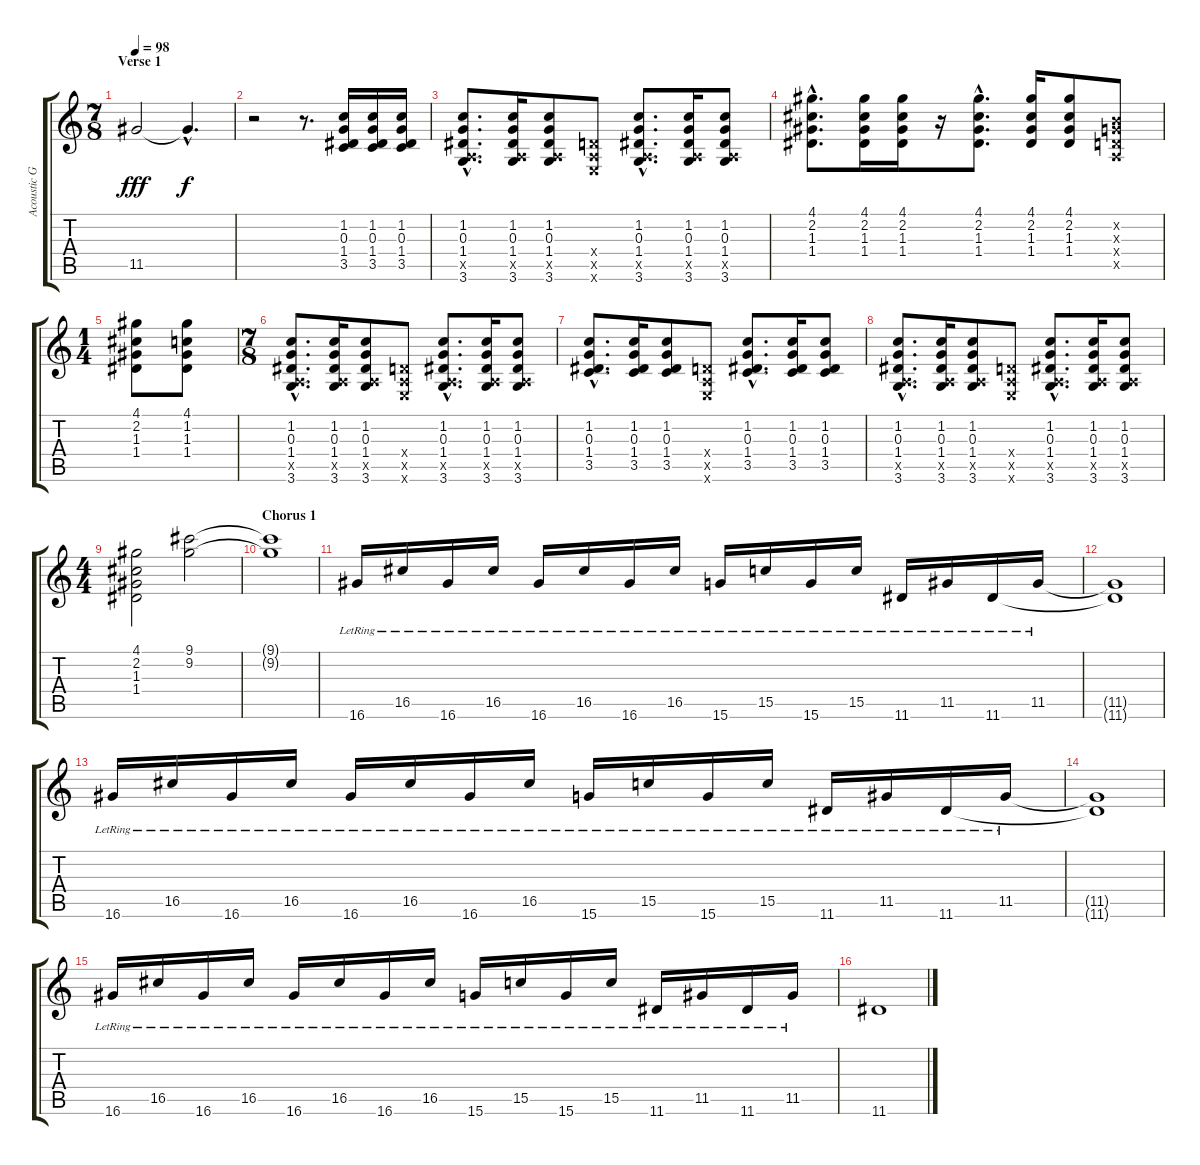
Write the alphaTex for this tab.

\track ("Acoustic Guitar" "Acoustic G") {instrument acousticguitarsteel}
\staff {score tabs}
\tuning (E4 B3 G3 D3 A2 E2) {hide}
\ts (7 8)
\section ("" "Verse 1")
\tempo 98
\clef g2
\ks c
11.5.2{dy fff} 11.5{hac t}.4{d dy f} |
r.2 r.8{d} (1.2 0.3 1.4 3.5).16 (1.2 0.3 1.4 3.5).16 (1.2 0.3 1.4 3.5).16 |
(1.2{hac} 0.3{hac} 1.4{hac} 0.5{hac x} 3.6{hac}).8{d} (1.2 0.3 1.4 0.5{x} 3.6).16 (1.2 0.3 1.4 0.5{x} 3.6).8 (0.4{x} 0.5{x} 0.6{x}).8 (1.2{hac} 0.3{hac} 1.4{hac} 0.5{hac x} 3.6{hac}).8{d} (1.2 0.3 1.4 0.5{x} 3.6).16 (1.2 0.3 1.4 0.5{x} 3.6).8 |
(4.1{hac} 2.2{hac} 1.3{hac} 1.4{hac}).8{d} (4.1 2.2 1.3 1.4).16 (4.1 2.2 1.3 1.4).16 r.16 (4.1{hac} 2.2{hac} 1.3{hac} 1.4{hac}).8{d} (4.1 2.2 1.3 1.4).16 (4.1 2.2 1.3 1.4).8 (0.2{x} 0.3{x} 0.4{x} 0.5{x}).8 |
\ts (1 4)
(4.1 2.2 1.3 1.4).8 (4.1 1.2 1.3 1.4).8 |
\ts (7 8)
(1.2{hac} 0.3{hac} 1.4{hac} 0.5{hac x} 3.6{hac}).8{d} (1.2 0.3 1.4 0.5{x} 3.6).16 (1.2 0.3 1.4 0.5{x} 3.6).8 (0.4{x} 0.5{x} 0.6{x}).8 (1.2{hac} 0.3{hac} 1.4{hac} 0.5{hac x} 3.6{hac}).8{d} (1.2 0.3 1.4 0.5{x} 3.6).16 (1.2 0.3 1.4 0.5{x} 3.6).8 |
(1.2{hac} 0.3{hac} 1.4{hac} 3.5{hac}).8{d} (1.2 0.3 1.4 3.5).16 (1.2 0.3 1.4 3.5).8 (0.4{x} 0.5{x} 0.6{x}).8 (1.2{hac} 0.3{hac} 1.4{hac} 3.5{hac}).8{d} (1.2 0.3 1.4 3.5).16 (1.2 0.3 1.4 3.5).8 |
(1.2{hac} 0.3{hac} 1.4{hac} 0.5{hac x} 3.6{hac}).8{d} (1.2 0.3 1.4 0.5{x} 3.6).16 (1.2 0.3 1.4 0.5{x} 3.6).8 (0.4{x} 0.5{x} 0.6{x}).8 (1.2{hac} 0.3{hac} 1.4{hac} 0.5{hac x} 3.6{hac}).8{d} (1.2 0.3 1.4 0.5{x} 3.6).16 (1.2 0.3 1.4 0.5{x} 3.6).8 |
\ts (4 4)
(4.1 2.2 1.3 1.4).2 (9.1 9.2).2 |
\section ("" "Chorus 1")
(9.1{t} 9.2{t}).1 |
16.6{lr}.16{volume 12} 16.5{lr}.16 16.6{lr}.16 16.5{lr}.16 16.6{lr}.16 16.5{lr}.16 16.6{lr}.16 16.5{lr}.16 15.6{lr}.16 15.5{lr}.16 15.6{lr}.16 15.5{lr}.16 11.6{lr}.16 11.5{lr}.16 11.6{lr}.16 11.5{lr}.16 |
(11.5{t} 11.6{t}).1 |
16.6{lr}.16 16.5{lr}.16 16.6{lr}.16 16.5{lr}.16 16.6{lr}.16 16.5{lr}.16 16.6{lr}.16 16.5{lr}.16 15.6{lr}.16 15.5{lr}.16 15.6{lr}.16 15.5{lr}.16 11.6{lr}.16 11.5{lr}.16 11.6{lr}.16 11.5{lr}.16 |
(11.5{t} 11.6{t}).1 |
16.6{lr}.16 16.5{lr}.16 16.6{lr}.16 16.5{lr}.16 16.6{lr}.16 16.5{lr}.16 16.6{lr}.16 16.5{lr}.16 15.6{lr}.16 15.5{lr}.16 15.6{lr}.16 15.5{lr}.16 11.6{lr}.16 11.5{lr}.16 11.6{lr}.16 11.5{lr}.16 |
11.6.1
